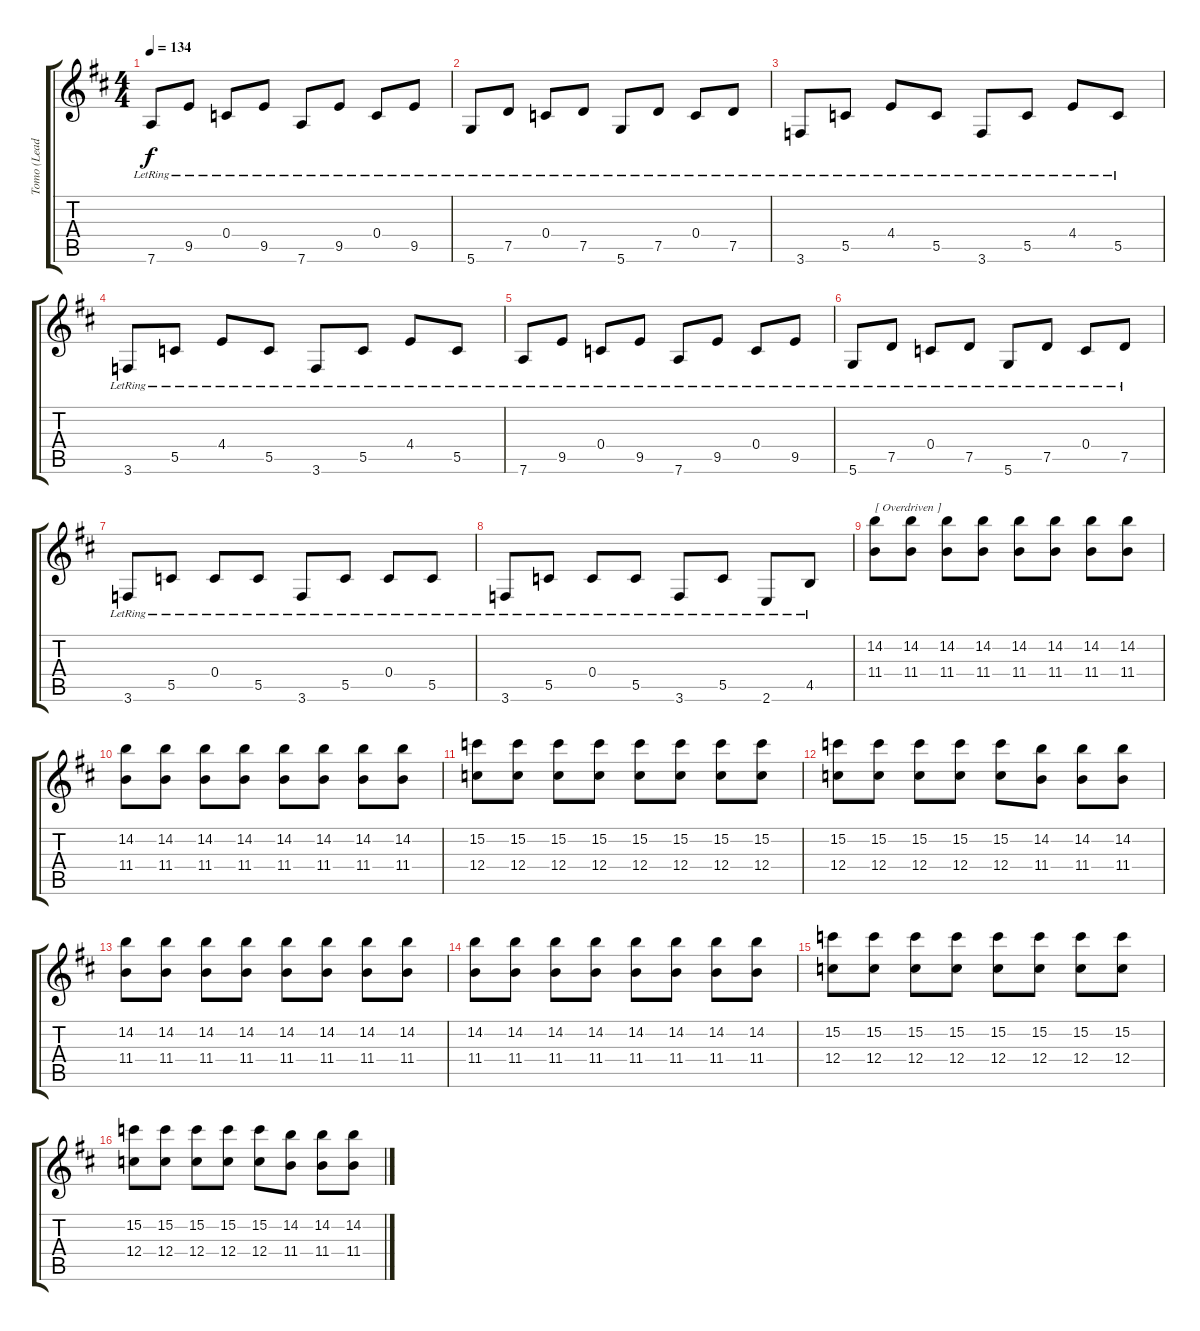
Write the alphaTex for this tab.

\track ("Tomo (Lead Guitar)" "Tomo (Lead") {instrument electricguitarclean}
\staff {score tabs}
\tuning (D4 A3 F3 C3 G2 D2) {hide}
\ts (4 4)
\tempo 134
\clef g2
\ks d
7.6{lr}.8{dy f} 9.5{lr}.8 0.4{lr}.8 9.5{lr}.8 7.6{lr}.8 9.5{lr}.8 0.4{lr}.8 9.5{lr}.8 |
5.6{lr}.8 7.5{lr}.8 0.4{lr}.8 7.5{lr}.8 5.6{lr}.8 7.5{lr}.8 0.4{lr}.8 7.5{lr}.8 |
3.6{lr}.8 5.5{lr}.8 4.4{lr}.8 5.5{lr}.8 3.6{lr}.8 5.5{lr}.8 4.4{lr}.8 5.5{lr}.8 |
3.6{lr}.8 5.5{lr}.8 4.4{lr}.8 5.5{lr}.8 3.6{lr}.8 5.5{lr}.8 4.4{lr}.8 5.5{lr}.8 |
7.6{lr}.8 9.5{lr}.8 0.4{lr}.8 9.5{lr}.8 7.6{lr}.8 9.5{lr}.8 0.4{lr}.8 9.5{lr}.8 |
5.6{lr}.8 7.5{lr}.8 0.4{lr}.8 7.5{lr}.8 5.6{lr}.8 7.5{lr}.8 0.4{lr}.8 7.5{lr}.8 |
3.6{lr}.8 5.5{lr}.8 0.4{lr}.8 5.5{lr}.8 3.6{lr}.8 5.5{lr}.8 0.4{lr}.8 5.5{lr}.8 |
3.6{lr}.8 5.5{lr}.8 0.4{lr}.8 5.5{lr}.8 3.6{lr}.8 5.5{lr}.8 2.6{lr}.8 4.5{lr}.8 |
(14.2 11.4).8{txt "[ Overdriven ]" instrument overdrivenguitar} (14.2 11.4).8 (14.2 11.4).8 (14.2 11.4).8 (14.2 11.4).8 (14.2 11.4).8 (14.2 11.4).8 (14.2 11.4).8 |
(14.2 11.4).8 (14.2 11.4).8 (14.2 11.4).8 (14.2 11.4).8 (14.2 11.4).8 (14.2 11.4).8 (14.2 11.4).8 (14.2 11.4).8 |
(15.2 12.4).8 (15.2 12.4).8 (15.2 12.4).8 (15.2 12.4).8 (15.2 12.4).8 (15.2 12.4).8 (15.2 12.4).8 (15.2 12.4).8 |
(15.2 12.4).8 (15.2 12.4).8 (15.2 12.4).8 (15.2 12.4).8 (15.2 12.4).8 (14.2 11.4).8 (14.2 11.4).8 (14.2 11.4).8 |
(14.2 11.4).8 (14.2 11.4).8 (14.2 11.4).8 (14.2 11.4).8 (14.2 11.4).8 (14.2 11.4).8 (14.2 11.4).8 (14.2 11.4).8 |
(14.2 11.4).8 (14.2 11.4).8 (14.2 11.4).8 (14.2 11.4).8 (14.2 11.4).8 (14.2 11.4).8 (14.2 11.4).8 (14.2 11.4).8 |
(15.2 12.4).8 (15.2 12.4).8 (15.2 12.4).8 (15.2 12.4).8 (15.2 12.4).8 (15.2 12.4).8 (15.2 12.4).8 (15.2 12.4).8 |
(15.2 12.4).8 (15.2 12.4).8 (15.2 12.4).8 (15.2 12.4).8 (15.2 12.4).8 (14.2 11.4).8 (14.2 11.4).8 (14.2 11.4).8
